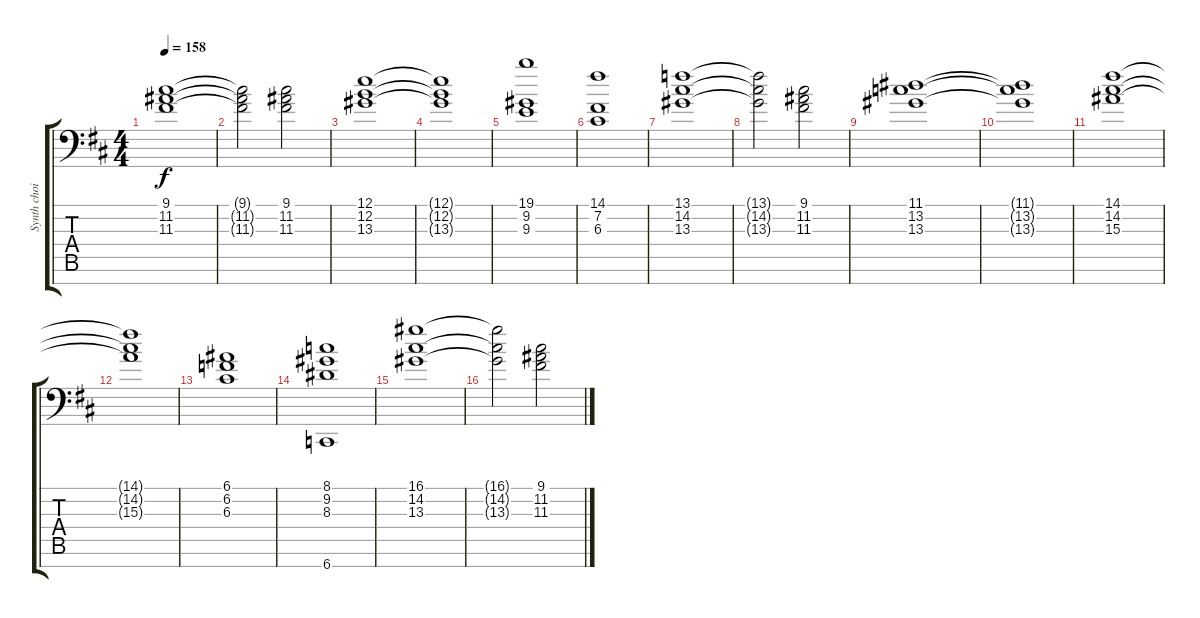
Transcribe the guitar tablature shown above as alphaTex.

\track ("Synth choir" "Synth choi") {instrument choiraahs}
\staff {score tabs}
\tuning (E4 B3 G3 D3 A2 E2 Gb1) {hide}
\ts (4 4)
\tempo 158
\clef f4
\ks bminor
(9.1 11.2 11.3).1{dy f} |
(9.1{t} 11.2{t} 11.3{t}).2 (9.1 11.2 11.3).2 |
(12.1 12.2 13.3).1 |
(12.1{t} 12.2{t} 13.3{t}).1 |
(19.1 9.2 9.3).1 |
(14.1 7.2 6.3).1 |
(13.1 14.2 13.3).1 |
(13.1{t} 14.2{t} 13.3{t}).2 (9.1 11.2 11.3).2 |
(11.1 13.2 13.3).1 |
(11.1{t} 13.2{t} 13.3{t}).1 |
(14.1 14.2 15.3).1 |
(14.1{t} 14.2{t} 15.3{t}).1 |
(6.1 6.2 6.3).1 |
(8.1 9.2 8.3 6.7).1 |
(16.1 14.2 13.3).1{volume 12} |
(16.1{t} 14.2{t} 13.3{t}).2 (9.1 11.2 11.3).2
